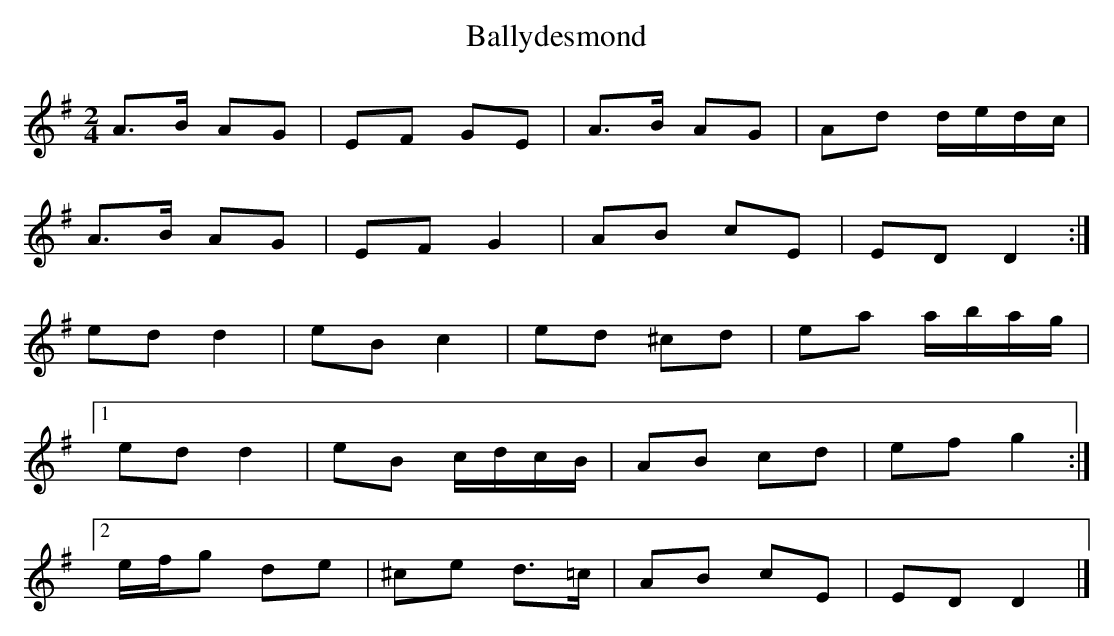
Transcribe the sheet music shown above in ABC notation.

X:1
T:Ballydesmond
M:2/4
L:1/8
K:D Mixolydian
A3/2B/ AG|EF GE|A3/2B/ AG|Ad d/e/d/c/|!
A3/2B/ AG|EF G2|AB cE|ED D2:|!
ed d2|eB c2|ed ^cd|ea a/b/a/g/|!
[1 ed d2|eB c/d/c/B/|AB cd|ef g2:|!
[2 e/f/g de|^ce d3/2=c/|AB cE|ED D2|]!
